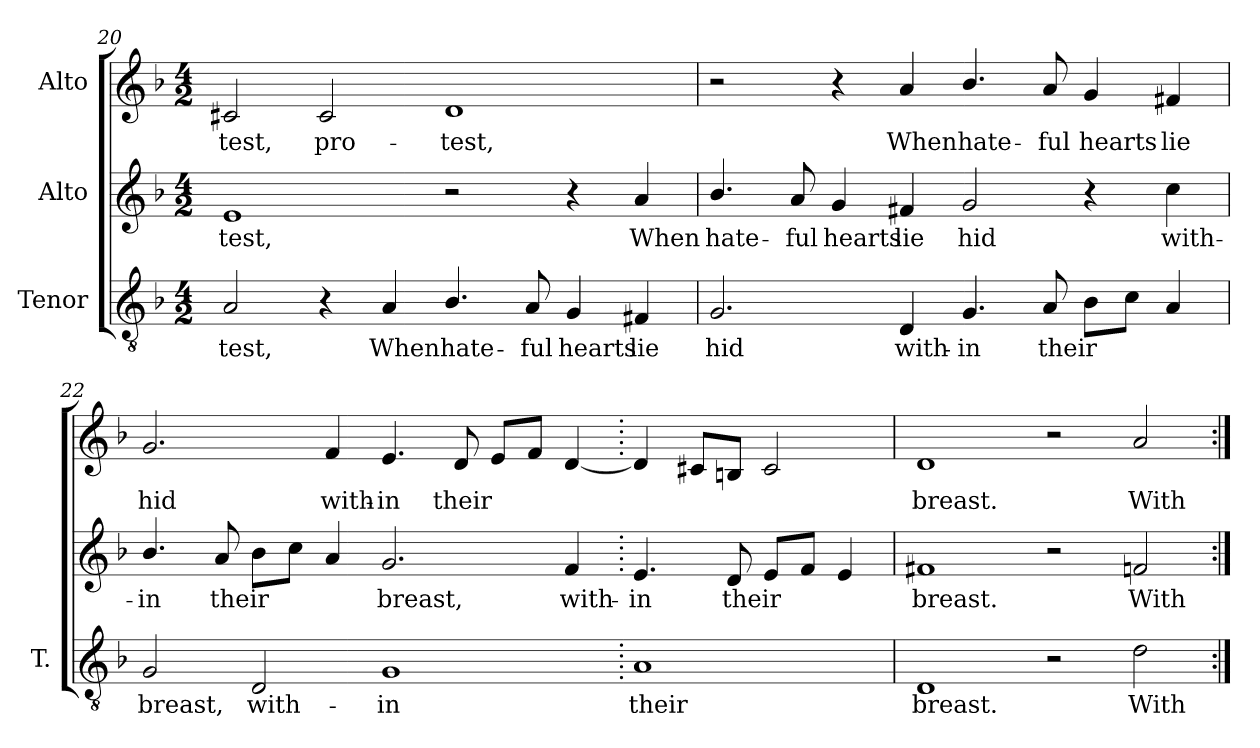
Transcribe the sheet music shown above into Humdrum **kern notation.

**kern	**text	**kern	**text	**kern	**text
*part3	*part3	*part2	*part2	*part1	*part1
*staff3	*staff3	*staff2	*staff2	*staff1	*staff1
*I"Tenor	*	*I"Alto	*	*I"Alto	*
*I'T.	*	*	*	*	*
*clefGv2	*	*clefG2	*	*clefG2	*
*ITrd7c12	*	*	*	*	*
*k[b-]	*	*k[b-]	*	*k[b-]	*
*F:	*	*F:	*	*F:	*
*M4/2	*	*M4/2	*	*M4/2	*
=20	=20	=20	=20	=20	=20
!	!LO:LY:b:color=#000000	!	!	!	!
!	!	!	!LO:LY:b:color=#000000	!	!
!	!	!	!	!	!LO:LY:b:color=#000000
2AAi/	-test,	1ei	-test,	2c#Xi/	-test,
!	!	!	!	!	!LO:LY:b:color=#000000
4r	.	.	.	2c#i/	pro-
!	!LO:LY:b:color=#000000	!	!	!	!
4AAi/	When	.	.	.	.
!	!LO:LY:b:color=#000000	!	!	!	!
!	!	!	!	!	!LO:LY:b:color=#000000
4.BB-i/	hate-	2r	.	1di	-test,
!	!LO:LY:b:color=#000000	!	!	!	!
8AAi/	-ful	.	.	.	.
!	!LO:LY:b:color=#000000	!	!	!	!
4GGi/	hearts	4r	.	.	.
!	!LO:LY:b:color=#000000	!	!	!	!
!	!	!	!LO:LY:b:color=#000000	!	!
4FF#Xi/	lie	4ai/	When	.	.
=21	=21	=21	=21	=21	=21
!	!LO:LY:b:color=#000000	!	!	!	!
!	!	!	!LO:LY:b:color=#000000	!	!
2.GGi/	hid	4.b-i/	hate-	2r	.
!	!	!	!LO:LY:b:color=#000000	!	!
.	.	8ai/	-ful	.	.
!	!	!	!LO:LY:b:color=#000000	!	!
.	.	4gi/	hearts	4r	.
!	!LO:LY:b:color=#000000	!	!	!	!
!	!	!	!LO:LY:b:color=#000000	!	!
!	!	!	!	!	!LO:LY:b:color=#000000
4DDi/	with-	4f#Xi/	lie	4ai/	When
!	!LO:LY:b:color=#000000	!	!	!	!
!	!	!	!LO:LY:b:color=#000000	!	!
!	!	!	!	!	!LO:LY:b:color=#000000
4.GGi/	-in	2gi/	hid	4.b-i/	hate-
!	!LO:LY:b:color=#000000	!	!	!	!
!	!	!	!	!	!LO:LY:b:color=#000000
8AAi/	their	.	.	8ai/	-ful
!	!	!	!	!	!LO:LY:b:color=#000000
8BB-i\L	.	4r	.	4gi/	hearts
8Ci\J	.	.	.	.	.
!	!	!	!LO:LY:b:color=#000000	!	!
!	!	!	!	!	!LO:LY:b:color=#000000
4AAi/	.	4cci\	with-	4f#Xi/	lie
!!LO:LB:g=z
=22	=22	=22	=22	=22	=22
!	!LO:LY:b:color=#000000	!	!	!	!
!	!	!	!LO:LY:b:color=#000000	!	!
!	!	!	!	!	!LO:LY:b:color=#000000
2GGi/	breast,	4.b-i/	-in	2.gi/	hid
!	!	!	!LO:LY:b:color=#000000	!	!
.	.	8ai/	their	.	.
!	!LO:LY:b:color=#000000	!	!	!	!
2DDi/	with-	8b-i\L	.	.	.
.	.	8cci\J	.	.	.
!	!	!	!	!	!LO:LY:b:color=#000000
.	.	4ai/	.	4fi/	with-
!	!LO:LY:b:color=#000000	!	!	!	!
!	!	!	!LO:LY:b:color=#000000	!	!
!	!	!	!	!	!LO:LY:b:color=#000000
1GGi	-in	2.gi/	breast,	4.ei/	-in
!	!	!	!	!	!LO:LY:b:color=#000000
.	.	.	.	8di/	their
.	.	.	.	8ei/L	.
.	.	.	.	8fi/J	.
!	!	!	!LO:LY:b:color=#000000	!	!
.	.	4fi/	with-	[4di/	.
=23.	=23.	=23.	=23.	=23.	=23.
!	!LO:LY:b:color=#000000	!	!	!	!
!	!	!	!LO:LY:b:color=#000000	!	!
1AAi	their	4.ei/	-in	4di/]	.
.	.	.	.	8c#Xi/L	.
!	!	!	!LO:LY:b:color=#000000	!	!
.	.	8di/	their	8Bni/J	.
.	.	8ei/L	.	2c#i/	.
.	.	8fi/J	.	.	.
.	.	4ei/	.	.	.
=24	=24	=24	=24	=24	=24
!	!LO:LY:b:color=#000000	!	!	!	!
!	!	!	!LO:LY:b:color=#000000	!	!
!	!	!	!	!	!LO:LY:b:color=#000000
1DDi	breast.	1f#Xi	breast.	1di	breast.
2r	.	2r	.	2r	.
!	!LO:LY:b:color=#000000	!	!	!	!
!	!	!	!LO:LY:b:color=#000000	!	!
!	!	!	!	!	!LO:LY:b:color=#000000
2Di\	With	2fni/	With	2ai/	With
=:|!	=:|!	=:|!	=:|!	=:|!	=:|!
*-	*-	*-	*-	*-	*-
